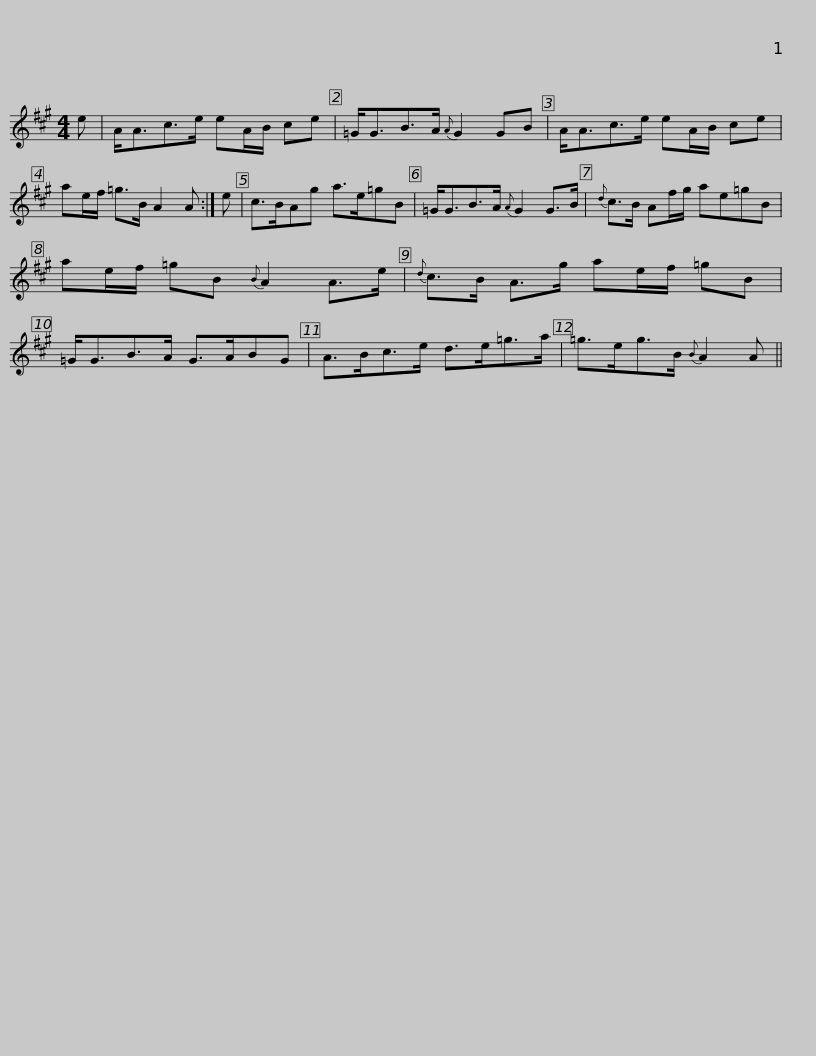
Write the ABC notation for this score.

X:1
L:1/8
M:4/4
I:linebreak $
K:A
V:1 treble
V:1
 e | A<Ac>e eA/B/ ce | =G<GB>A{A} G2 GB | A<Ac>e eA/B/ ce | ae/f/ =g>B A2 A :| %5
 e |$ c>BAg a>e=gB | =G<GB>A{A} G2 G>B |{d} c>B Af/g/ ae=gB | ae/f/ =gB{B} A2 A>e |$ %10
{d} c>B A>g ae/f/ =gB | =G<GB>A G>ABG | A>Bc>e d>e=g>a | =g>eg>B{B} A2 A || %14
